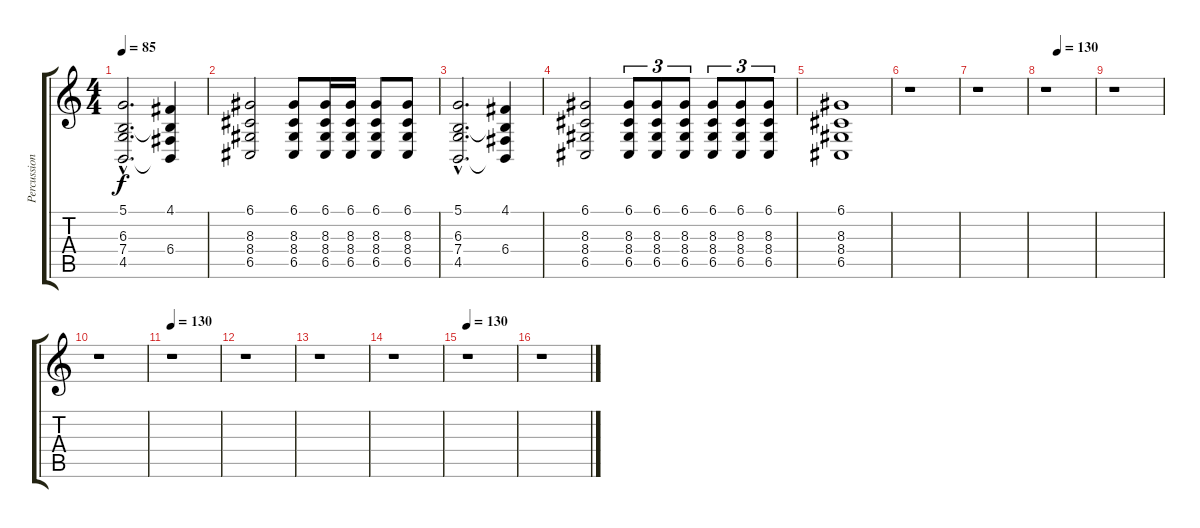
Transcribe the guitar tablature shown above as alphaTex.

\track ("Percussion" "Percussion") {instrument taikodrum}
\staff {score tabs}
\tuning (D4 A3 F3 C3 G2 D2) {hide}
\ts (4 4)
\tempo 85
\clef g2
\ks c
(5.1{hac} 6.3{hac} 7.4{hac} 4.5{hac}).2{d dy f} (4.1 6.3{t} 6.4 4.5{t}).4 |
(6.1 8.3 8.4 6.5).2 (6.1 8.3 8.4 6.5).8 (6.1 8.3 8.4 6.5).16 (6.1 8.3 8.4 6.5).16 (6.1 8.3 8.4 6.5).8 (6.1 8.3 8.4 6.5).8 |
(5.1{hac} 6.3{hac} 7.4{hac} 4.5{hac}).2{d} (4.1 6.3{t} 6.4 4.5{t}).4 |
(6.1 8.3 8.4 6.5).2 (6.1 8.3 8.4 6.5).8{tu (3 2)} (6.1 8.3 8.4 6.5).8{tu (3 2)} (6.1 8.3 8.4 6.5).8{tu (3 2)} (6.1 8.3 8.4 6.5).8{tu (3 2)} (6.1 8.3 8.4 6.5).8{tu (3 2)} (6.1 8.3 8.4 6.5).8{tu (3 2)} |
(6.1 8.3 8.4 6.5).1 |
r.1 |
r.1 |
\tempo (130 0.25)
r.1 |
r.1 |
r.1 |
\tempo 130
r.1 |
r.1 |
r.1 |
r.1 |
\tempo 130
r.1 |
r.1
